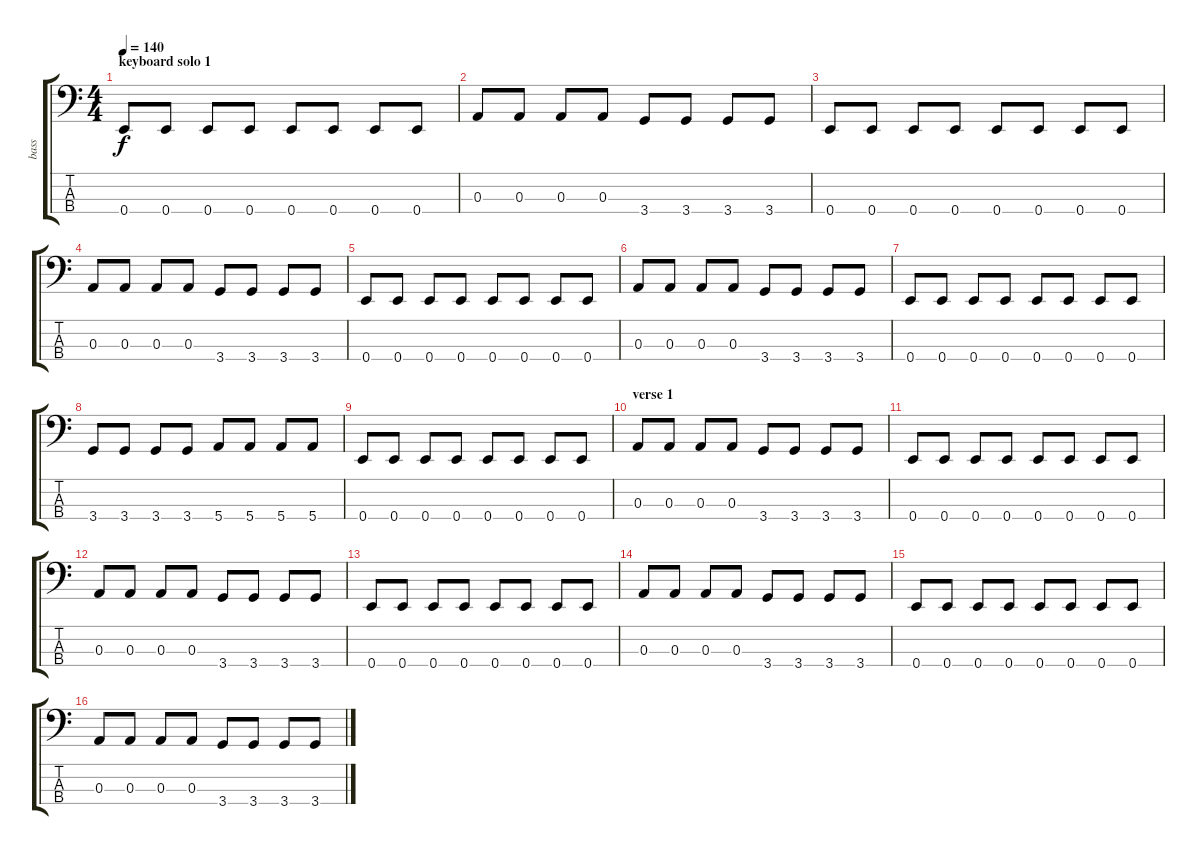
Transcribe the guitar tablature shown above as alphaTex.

\track ("bass" "bass") {instrument electricbassfinger}
\staff {score tabs}
\tuning (G2 D2 A1 E1) {hide}
\ts (4 4)
\section ("" "keyboard solo 1")
\tempo 140
\clef f4
\ks c
0.4.8{dy f} 0.4.8 0.4.8 0.4.8 0.4.8 0.4.8 0.4.8 0.4.8 |
0.3.8 0.3.8 0.3.8 0.3.8 3.4.8 3.4.8 3.4.8 3.4.8 |
0.4.8 0.4.8 0.4.8 0.4.8 0.4.8 0.4.8 0.4.8 0.4.8 |
0.3.8 0.3.8 0.3.8 0.3.8 3.4.8 3.4.8 3.4.8 3.4.8 |
0.4.8 0.4.8 0.4.8 0.4.8 0.4.8 0.4.8 0.4.8 0.4.8 |
0.3.8 0.3.8 0.3.8 0.3.8 3.4.8 3.4.8 3.4.8 3.4.8 |
0.4.8 0.4.8 0.4.8 0.4.8 0.4.8 0.4.8 0.4.8 0.4.8 |
3.4.8 3.4.8 3.4.8 3.4.8 5.4.8 5.4.8 5.4.8 5.4.8 |
0.4.8 0.4.8 0.4.8 0.4.8 0.4.8 0.4.8 0.4.8 0.4.8 |
\section ("" "verse 1")
0.3.8 0.3.8 0.3.8 0.3.8 3.4.8 3.4.8 3.4.8 3.4.8 |
0.4.8 0.4.8 0.4.8 0.4.8 0.4.8 0.4.8 0.4.8 0.4.8 |
0.3.8 0.3.8 0.3.8 0.3.8 3.4.8 3.4.8 3.4.8 3.4.8 |
0.4.8 0.4.8 0.4.8 0.4.8 0.4.8 0.4.8 0.4.8 0.4.8 |
0.3.8 0.3.8 0.3.8 0.3.8 3.4.8 3.4.8 3.4.8 3.4.8 |
0.4.8 0.4.8 0.4.8 0.4.8 0.4.8 0.4.8 0.4.8 0.4.8 |
0.3.8 0.3.8 0.3.8 0.3.8 3.4.8 3.4.8 3.4.8 3.4.8
